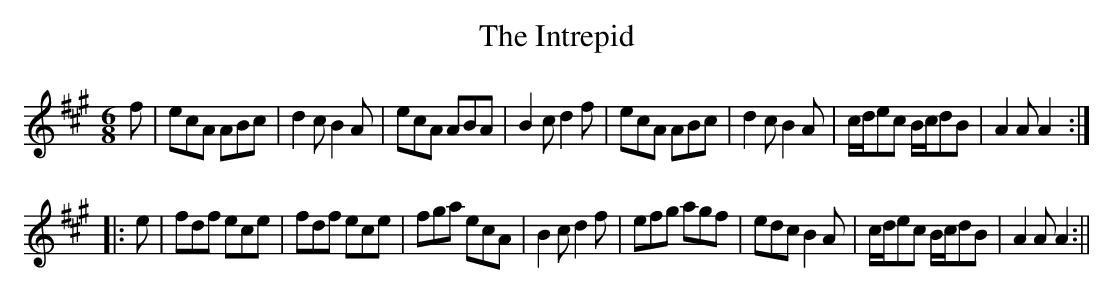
X:1
T:Intrepid, The
M:6/8
L:1/8
K:A
f|ecA ABc|d2c B2A|ecA ABA|B2c d2f|ecA ABc|d2c B2A|c/d/ec B/c/dB|A2A A2:|
|:e|fdf ece|fdf ece|fga ecA|B2c d2f|efg agf|edc B2A|c/d/ec B/c/dB|A2A A2:||
